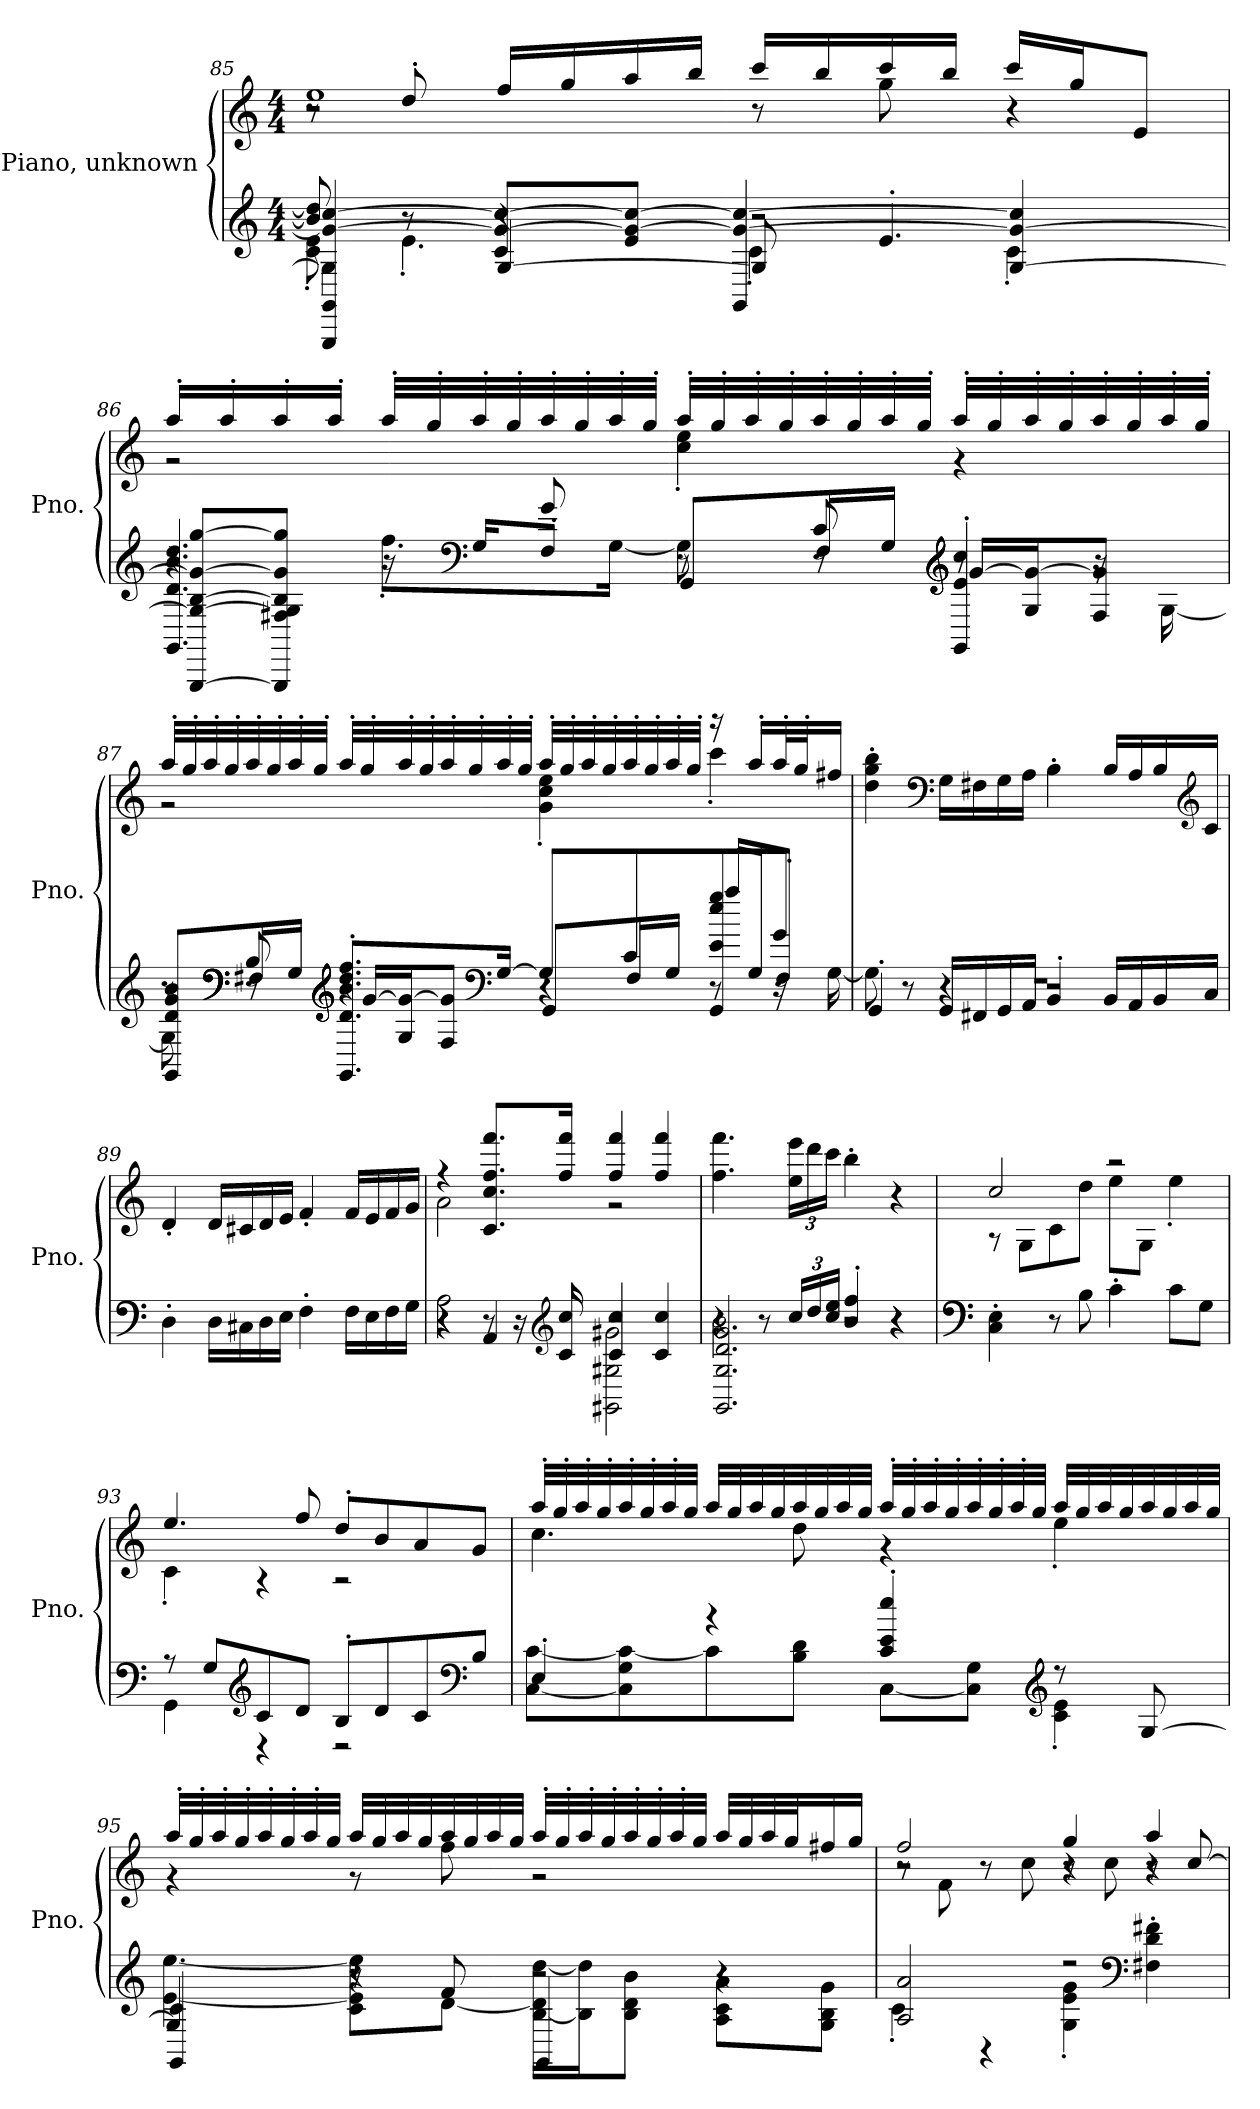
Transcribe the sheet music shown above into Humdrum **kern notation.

**kern	**kern
*part1	*part1
*staff2	*staff1
*I"Piano, unknown	*
*I'Pno.	*
*clefG2	*clefG2
*k[]	*k[]
*M4/4	*M4/4
=85	=85
*^	*^
*	*^	*	*^
*	*	*^	*	*	*
8b/] 8dd/]	8c\' 8e\'	4GGG/ 4GG/ 4g/_ [4cc/	4G\]	8r	2r	1ee
8r	4.e'\	.	.	8dd'/	.	.
[4G/	.	8c/ 8g/_ 8cc/_L	4r	16ff/LL	.	.
.	.	.	.	16gg/	.	.
.	.	8e/ 8g/_ 8cc/_J	.	16aa/	.	.
.	.	.	.	16bb/JJ	.	.
8G/]	4c'\	4GG/ 4g/_ 4cc/_	2r	16ccc/LL	8r	.
.	.	.	.	16bb/	.	.
4.e'/	.	.	.	16ccc/	8gg\	.
.	.	.	.	16bb/JJ	.	.
.	4c'\	[4G/ 4g/_ 4cc/]	.	16ccc/LL	4r	.
.	.	.	.	16gg/J	.	.
.	.	.	.	8e/J	.	.
*	*	*v	*v	*	*	*
*	*	*	*	*v	*v
!!LO:LB:g=z
=86	=86	=86	=86	=86
4.GG/ 4.d/ 4.b/ 4.dd/	4r	[8GGG/ 8G/_ [8B/ 8g/_ [8gg/L	16aa'/LL	2r
.	.	.	16aa'/	.
.	.	8GGG/] 8F#X/ 8G/] 8B/] 8g/] 8gg/]J	16aa'/	.
.	.	.	16aa'/JJ	.
.	8.ff'\L	16r	32aa'/LLL	.
.	.	.	32gg'/	.
*clefF4	*	*	*	*
.	.	16G/KL	32aa'/	.
.	.	.	32gg'/	.
8g/	.	8F#'/J	32aa'/	.
.	.	.	32gg'/	.
.	[16G\Jk	.	32aa'/	.
.	.	.	32gg'/JJJ	.
8r	8G\]	8GG/L	32aa'/LLL	4cc\' 4ee\'
.	.	.	32gg'/	.
.	.	.	32aa'/	.
.	.	.	32gg'/	.
8c/	8r	16F#/L	32aa'/	.
.	.	.	32gg'/	.
.	.	16G/JJ	32aa'/	.
.	.	.	32gg'/JJJ	.
*clefG2	*	*	*	*
4GG/' 4e/' 4cc/'	8r	[16g/LL	32aa'/LLL	4r
.	.	.	32gg'/	.
.	.	16G/ 16g/_J	32aa'/	.
.	.	.	32gg'/	.
.	16r	8F#/ 8g/]J	32aa'/	.
.	.	.	32gg'/	.
.	[16G\	.	32aa'/	.
.	.	.	32gg'/JJJ	.
!!LO:LB:g=z	!!
=87	=87	=87	=87	=87
8r	8G\]	8GG/ 8d/ 8g/ 8b/L	32aa'/LLL	2r
.	.	.	32gg'/	.
.	.	.	32aa'/	.
.	.	.	32gg'/	.
*clefF4	*	*	*	*
8B/	8r	16F#X/L	32aa'/	.
.	.	.	32gg'/	.
.	.	16G/JJ	32aa'/	.
.	.	.	32gg'/JJJ	.
*clefG2	*	*	*	*
8.GG/' 8.d/' 8.b/' 8.dd/' 8.ff/'L	4r	[16g/LL	32aa'/LLL	.
.	.	.	32gg'/	.
.	.	16G/ 16g/_J	32aa'/	.
.	.	.	32gg'/	.
.	.	8F#/ 8g/]J	32aa'/	.
.	.	.	32gg'/	.
*clefF4	*	*	*	*
[16G/Jk	.	.	32aa'/	.
.	.	.	32gg'/JJJ	.
8G/L]	4r	8GG/L	32aa'/LLL	4g\' 4cc\' 4ee\'
.	.	.	32gg'/	.
.	.	.	32aa'/	.
.	.	.	32gg'/	.
8c/	.	16F#/L	32aa'/	.
.	.	.	32gg'/	.
.	.	16G/JJ	32aa'/	.
.	.	.	32gg'/JJJ	.
8GG/ 8e/ 8ee/ 8gg/	8r	16aa'/LL	16r	4ccc'\
.	.	16G/J	16aa'/LL	.
8g/J	16r	8F#'/J	32aa'/L	.
.	.	.	32gg'/J	.
.	[16G\	.	16ff#X/JJ	.
*	*	*	*v	*v
!!LO:LB:g=z
=88	=88	=88	=88
1r	8G\]	4GG'/	4dd\' 4gg\' 4bb\'
.	8r	.	.
*	*	*	*clefF4
.	4r	16GG/LL	16G\LL
.	.	16FF#X/	16F#X\
.	.	16GG/	16G\
.	.	16AA/JJ	16A\JJ
.	2r	4BB'/	4B'\
.	.	16BB/LL	16B/LL
.	.	16AA/	16A/
.	.	16BB/	16B/
*	*	*	*clefG2
.	.	16C/JJ	16c/JJ
*v	*v	*v	*
=89	=89
4D'\	4d'/
16D\LL	16d/LL
16C#X\	16c#X/
16D\	16d/
16E\JJ	16e/JJ
4F'\	4f'/
16F\LL	16f/LL
16E\	16e/
16F\	16f/
16G\JJ	16g/JJ
=90	=90
*^	*^
*	*^	*	*
4r	2A\	4r	4r	2a\
8r	.	4AA/	8.c/ 8.cc/ 8.ff/ 8.fff/L	.
16r	.	.	.	.
*clefG2	*	*	*	*
16c/ 16cc/	.	.	16ff/ 16fff/Jk	.
4c/ 4cc/	2GG#X\ 2G#X\ 2g#X\	2r	4ff/ 4fff/	2r
4c/ 4cc/	.	.	4ff/ 4fff/	.
*	*	*	*v	*v
!!LO:LB:g=z
=91	=91	=91	=91
4r	2b\	2.GG/ 2.G/ 2.d/ 2.g/	4.ff\ 4.fff\
8r	.	.	.
*Xbrackettup	*	*	*Xbrackettup
24cc/LL	.	.	24ee\ 24eee\LL
24dd/	.	.	24ddd\
24cc/ 24ee/JJ	.	.	24ccc\JJ
4b/' 4ff/'	2r	.	4bb'\
4r	.	4r	4r
*v	*v	*v	*
=92	=92
*clefF4	*
*	*^
4C\' 4E\'	2cc/	8r
.	.	8G\L
8r	.	8c\
8B\	.	8dd\J
4c'\	2r	8ee\L
.	.	8G\J
8c\L	.	4ee'\
8G\J	.	.
=93	=93	=93
*^	*	*
8r	4GG\	4.ee/	4c'\
8G/L	.	.	.
*clefG2	*	*	*
8c/	4r	.	4r
8d/J	.	8ff/	.
8B'/L	2r	8dd'/L	2r
8d/	.	8b/	.
8c/	.	8a/	.
*clefF4	*	*	*
8B/J	.	8g/J	.
!!LO:LB:g=z	!!
=94	=94	=94	=94
4E'/	[8C\ [8c\L	32aa'/LLL	4.cc\
.	.	32gg'/	.
.	.	32aa'/	.
.	.	32gg'/	.
.	8C\] 8G\ 8c\_	32aa'/	.
.	.	32gg'/	.
.	.	32aa'/	.
.	.	32gg/JJJ	.
4r	8c\]	32aa/LLL	.
.	.	32gg/	.
.	.	32aa/	.
.	.	32gg/	.
.	8B\ 8d\J	32aa/	8dd\
.	.	32gg/	.
.	.	32aa/	.
.	.	32gg/JJJ	.
4c/' 4e/' 4ee/'	[8C\L	32aa'/LLL	4r
.	.	32gg'/	.
.	.	32aa'/	.
.	.	32gg'/	.
.	8C\] 8G\J	32aa'/	.
.	.	32gg'/	.
.	.	32aa'/	.
.	.	32gg/JJJ	.
*clefG2	*	*	*
8r	4c\' 4e\'	32aa/LLL	4ee'\
.	.	32gg/	.
.	.	32aa/	.
.	.	32gg/	.
[8G/	.	32aa/	.
.	.	32gg/	.
.	.	32aa/	.
.	.	32gg/JJJ	.
!!LO:PB:g=z	!!
=95	=95	=95	=95
*	*^	*	*
4G/]	[4e\ [4ee\	4GG/' 4c/'	32aa'/LLL	4r
.	.	.	32gg'/	.
.	.	.	32aa'/	.
.	.	.	32gg'/	.
.	.	.	32aa'/	.
.	.	.	32gg'/	.
.	.	.	32aa'/	.
.	.	.	32gg/JJJ	.
8r	8c\ 8e\] 8ee\]L	4r	32aa/LLL	8r
.	.	.	32gg/	.
.	.	.	32aa/	.
.	.	.	32gg/	.
8f/	[8d\J	.	32aa/	8ff\
.	.	.	32gg/	.
.	.	.	32aa/	.
.	.	.	32gg/JJJ	.
2r	[16B\ 16d\] [16dd\LL	4GG/	32aa'/LLL	2r
.	.	.	32gg'/	.
.	16B\] 16dd\]J	.	32aa'/	.
.	.	.	32gg'/	.
.	8B\ 8d\ 8b\J	.	32aa'/	.
.	.	.	32gg'/	.
.	.	.	32aa'/	.
.	.	.	32gg/JJJ	.
.	8A\ 8c\ 8a\L	4r	32aa/LLL	.
.	.	.	32gg/	.
.	.	.	32aa/	.
.	.	.	32gg/J	.
.	8G\ 8B\ 8g\J	.	16ff#X/	.
.	.	.	16gg/JJ	.
*	*v	*v	*	*
=96	=96	=96	=96
*	*	*	*^
2A/ 2a/	4c'\	2ff/	8r	2r
.	.	.	8f\	.
.	4r	.	8r	.
.	.	.	8cc\	.
2r	4G\' 4e\' 4g\'	4gg/	8r	4r
.	.	.	8cc\	.
*clefF4	*	*	*	*
.	4F#X\' 4d\' 4f#X\'	4aa/	4r	8r
.	.	.	.	[8cc/
*v	*v	*	*	*
*	*v	*v	*v
=	=
*-	*-
